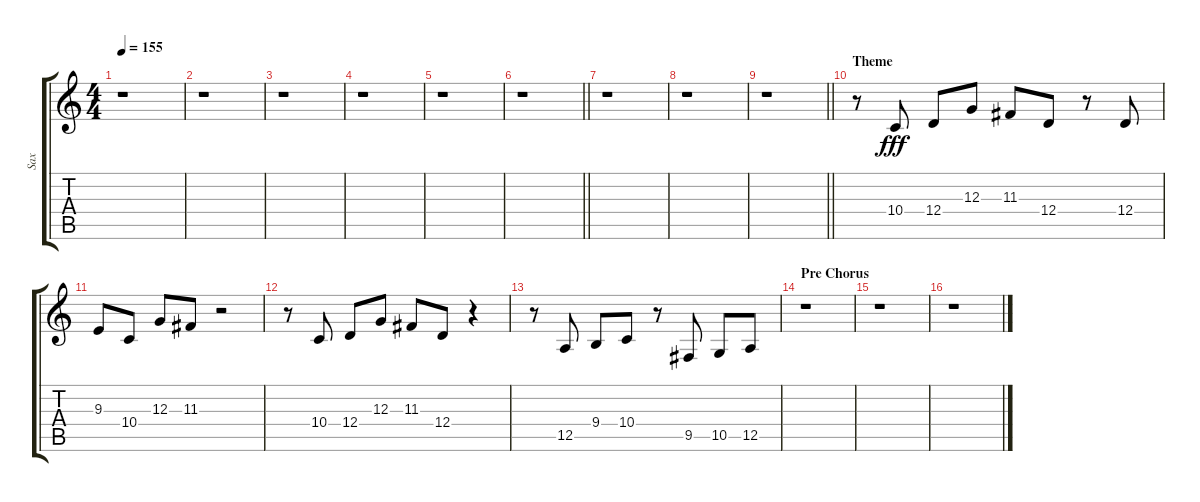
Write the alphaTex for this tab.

\track ("Sax" "Sax") {instrument tenorsax}
\staff {score tabs}
\tuning (E4 B3 G3 D3 A2 E2) {hide}
\ts (4 4)
\tempo 155
\clef g2
\ks c
r.1{dy fff} |
r.1 |
r.1 |
r.1 |
r.1 |
\barLineRight lightlight
r.1 |
r.1 |
r.1 |
\barLineRight lightlight
r.1 |
\section ("" "Theme")
r.8 10.4.8 12.4.8 12.3.8 11.3.8 12.4.8 r.8 12.4.8 |
9.3.8 10.4.8 12.3.8 11.3.8 r.2 |
r.8 10.4.8 12.4.8 12.3.8 11.3.8 12.4.8 r.4 |
r.8 12.5.8 9.4.8 10.4.8 r.8 9.5.8 10.5.8 12.5.8 |
\section ("" "Pre Chorus")
r.1 |
r.1 |
r.1
